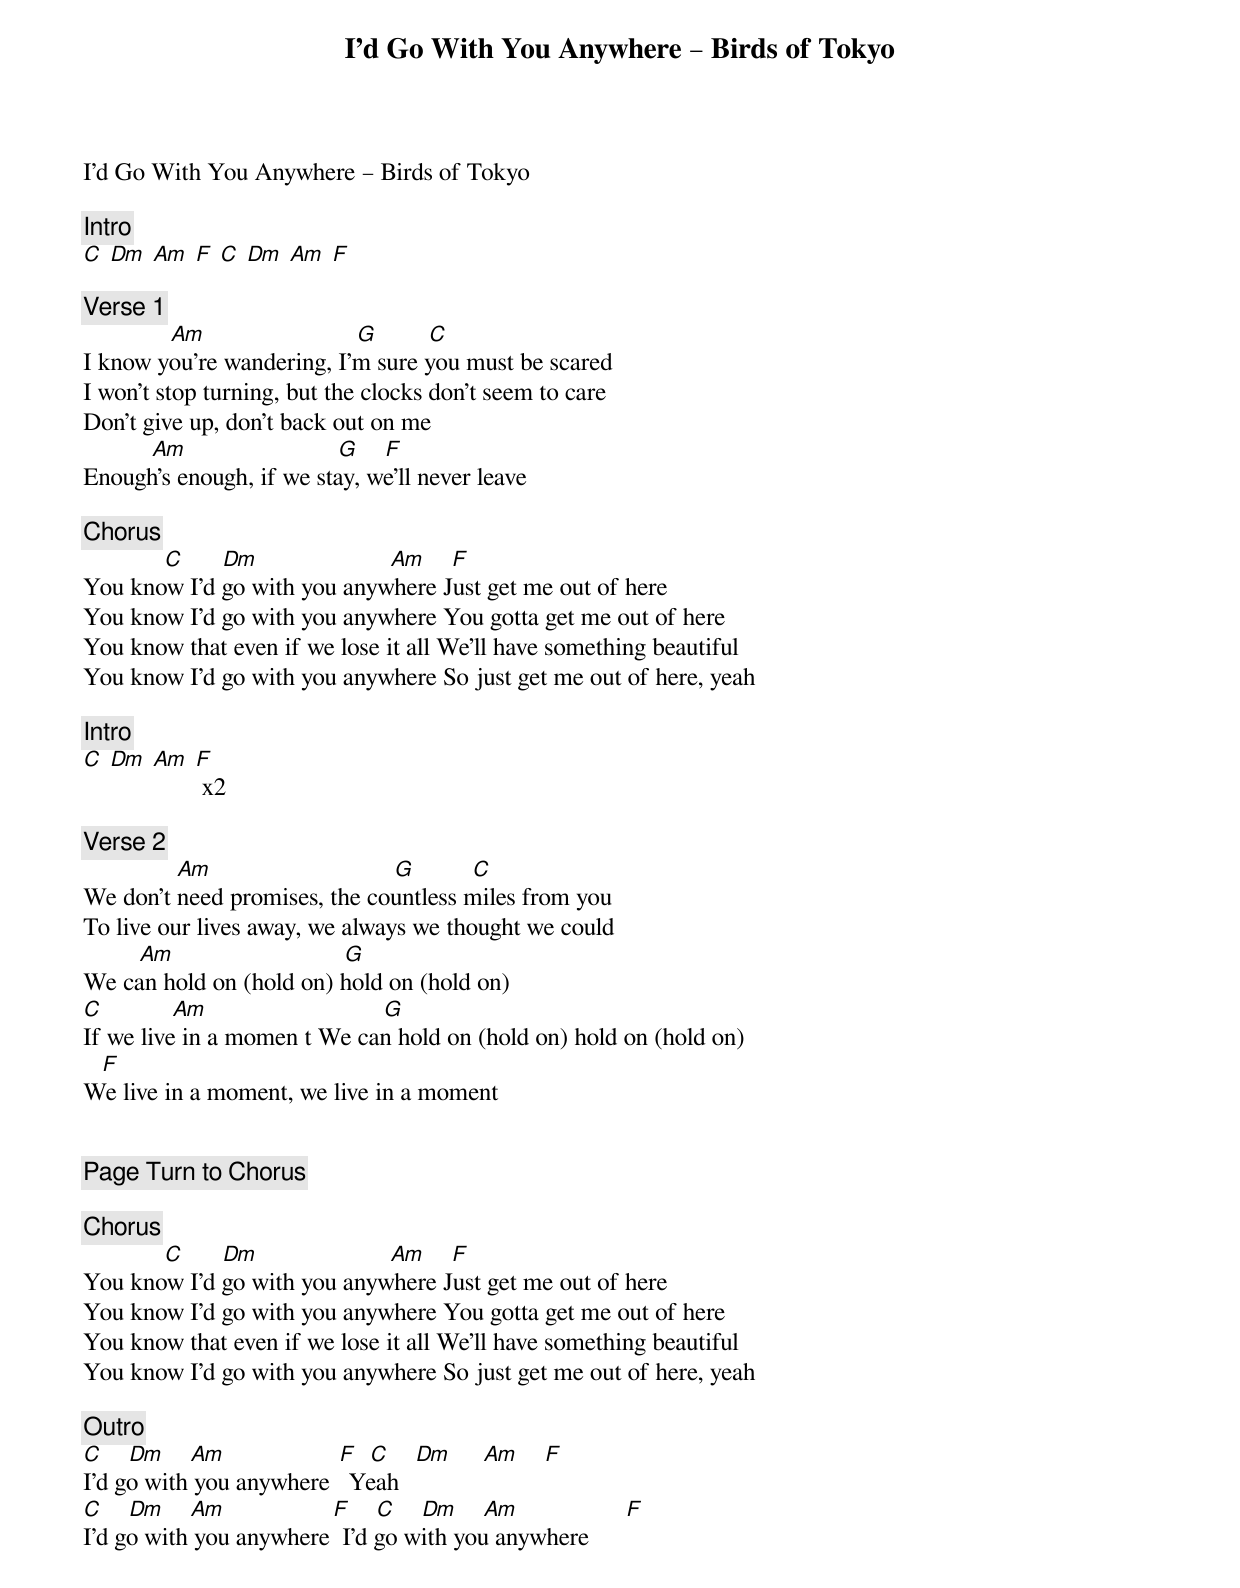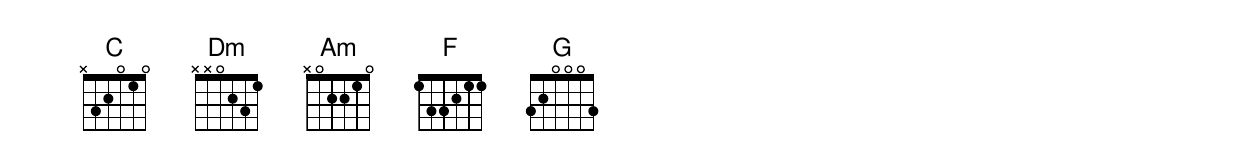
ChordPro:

{title: I’d Go With You Anywhere – Birds of Tokyo}
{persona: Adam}
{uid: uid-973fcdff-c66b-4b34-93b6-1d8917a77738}
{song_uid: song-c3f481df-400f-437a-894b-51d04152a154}


I’d Go With You Anywhere – Birds of Tokyo

{comment: Intro}
[C] [Dm] [Am] [F]	[C] [Dm] [Am] [F]

{comment: Verse 1}
              [Am]                     			[G]      		[C]
I know you're wandering, I'm sure you must be scared
I won't stop turning, but the clocks don't seem to care
Don't give up, don't back out on me
           [Am]                     			[G]    [F]
Enough's enough, if we stay, we'll never leave

{comment: Chorus}
             [C]						[Dm]                    	[Am]    [F]
You know I'd go with you anywhere	Just get me out of here
You know I'd go with you anywhere	You gotta get me out of here
You know that even if we lose it all	We'll have something beautiful
You know I'd go with you anywhere	So just get me out of here, yeah

{comment: Intro}
[C] [Dm] [Am] [F] x2

{comment: Verse 2}
              	[Am]                      			    [G]        	[C]
We don't need promises, the countless miles from you
To live our lives away, we always we thought we could
       		[Am]                        			[G]
We can hold on (hold on) hold on (hold on)
[C]				       [Am]                        				[G]
If we live in a momen	t	We can hold on (hold on) hold on (hold on)
  	[F]
We live in a moment, we live in a moment


{comment: Page Turn to Chorus}

{comment: Chorus}
             [C]						[Dm]                    	[Am]    [F]
You know I'd go with you anywhere	Just get me out of here
You know I'd go with you anywhere	You gotta get me out of here
You know that even if we lose it all	We'll have something beautiful
You know I'd go with you anywhere	So just get me out of here, yeah

{comment: Outro}
[C]    [Dm]    [Am]                 	[F]		[C]    [Dm]    	[Am]    [F]
I'd go with you anywhere			Yeah
[C]    [Dm]    [Am]                 [F] 			[C]    [Dm]    [Am]                 [F]
I'd go with you anywhere		I'd go with you anywhere
